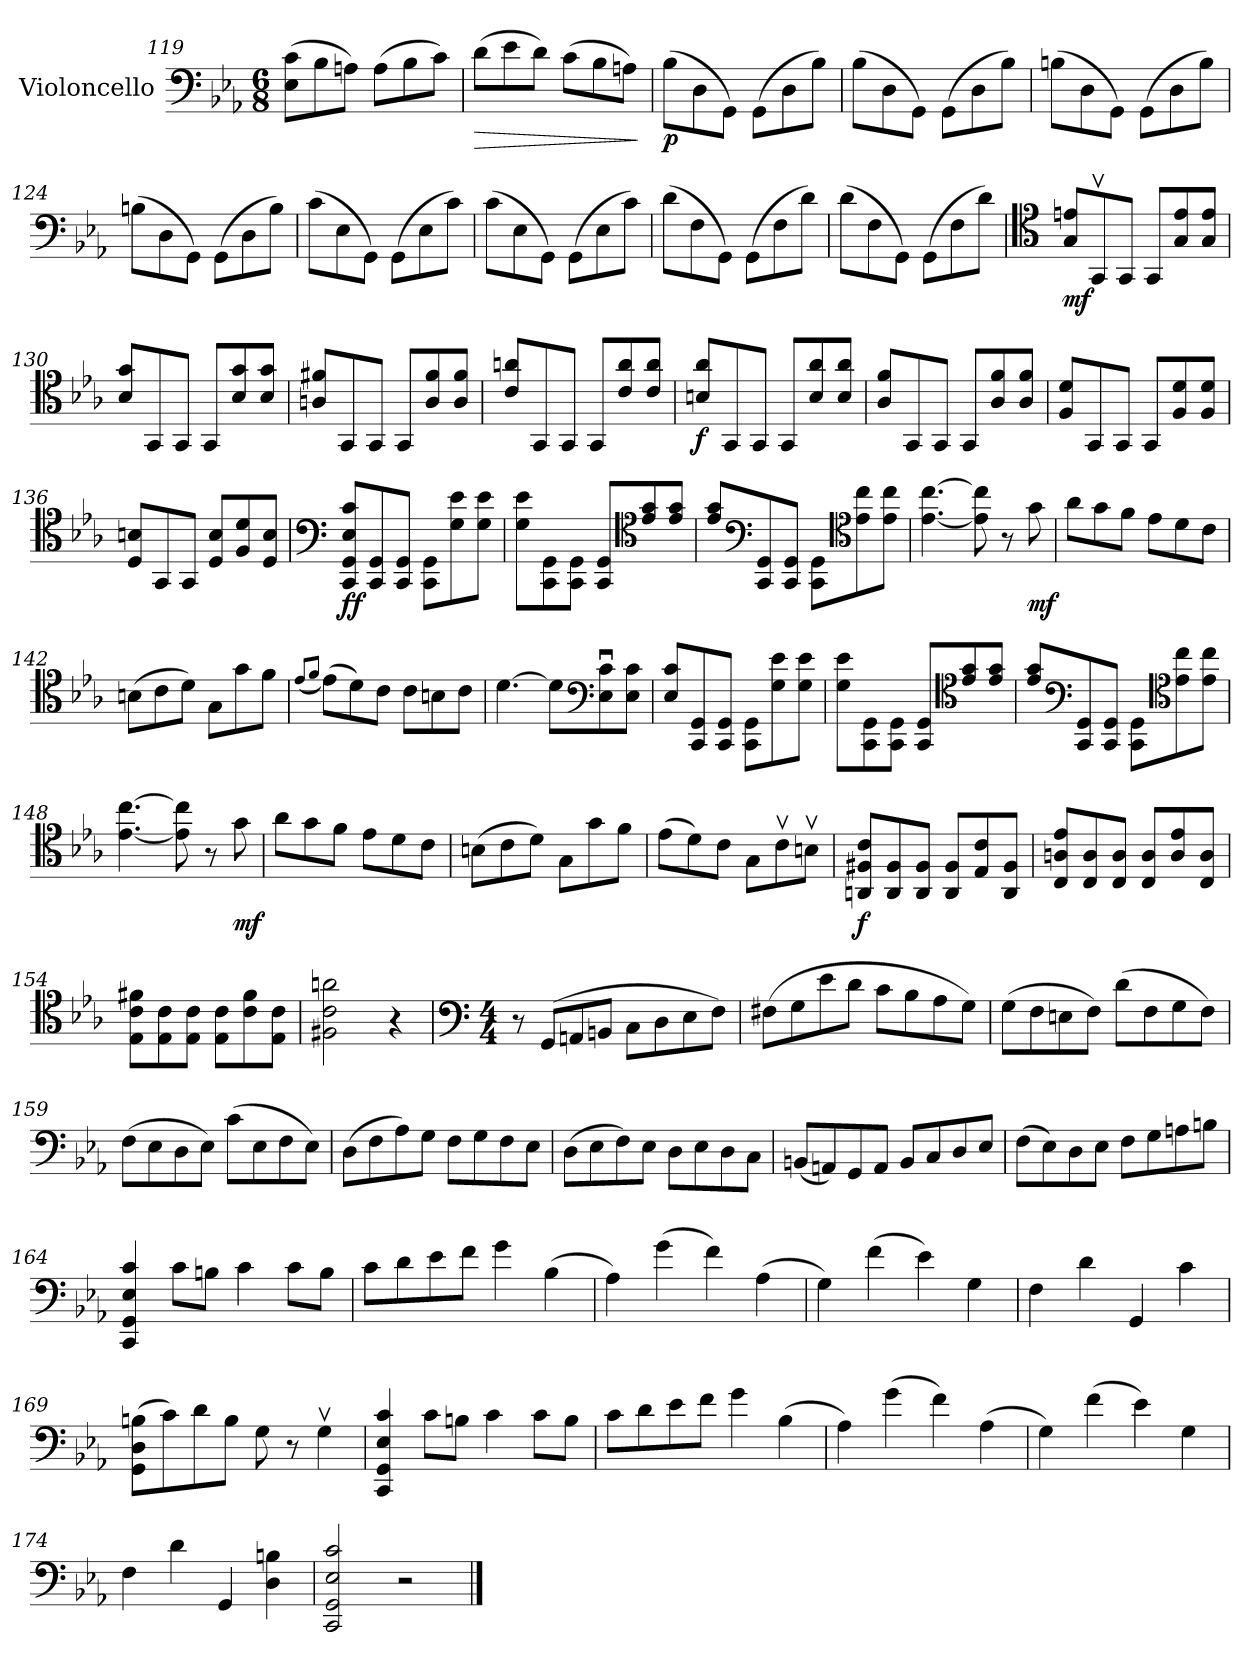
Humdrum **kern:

**kern	**dynam
*part1	*part1
*staff1	*staff1
*I"Violoncello	*
*I'Vlc.	*
*clefF4	*
*k[b-e-a-]	*
*M6/8	*
=119	=119
(8E-\ 8c\L	.
8B-\	.
8An\J)	.
(8A\L	.
8B-\	.
8c\J)	.
=120	=120
!	!LO:HP:b
(8d\L	>
8e-\	.
8d\J)	.
(8c\L	.
8B-\	.
8An\J)	.
.	]
=121	=121
!	!LO:DY:b
(8B-\L	p
8D\	.
8GG\J)	.
(8GG\L	.
8D\	.
8B-\J)	.
=122	=122
(8B-\L	.
8D\	.
8GG\J)	.
(8GG\L	.
8D\	.
8B-\J)	.
=123	=123
(8Bn\L	.
8D\	.
8GG\J)	.
(8GG\L	.
8D\	.
8B\J)	.
!!LO:LB:g=z
=124	=124
(8Bn\L	.
8D\	.
8GG\J)	.
(8GG\L	.
8D\	.
8B\J)	.
=125	=125
(8c\L	.
8E-\	.
8GG\J)	.
(8GG\L	.
8E-\	.
8c\J)	.
=126	=126
(8c\L	.
8E-\	.
8GG\J)	.
(8GG\L	.
8E-\	.
8c\J)	.
=127	=127
(8d\L	.
8F\	.
8GG\J)	.
(8GG\L	.
8F\	.
8d\J)	.
=128	=128
(8d\L	.
8F\	.
8GG\J)	.
(8GG\L	.
8F\	.
8d\J)	.
=129	=129
*clefC4	*
!	!LO:DY:b
8G/ 8en/L	mf
8GGv/	.
8GG/J	.
8GG/L	.
8G/ 8e/	.
8G/ 8e/J	.
!!LO:LB:g=z
=130	=130
8B-/ 8g/L	.
8GG/	.
8GG/J	.
8GG/L	.
8B-/ 8g/	.
8B-/ 8g/J	.
=131	=131
8An/ 8f#X/L	.
8GG/	.
8GG/J	.
8GG/L	.
8A/ 8f#/	.
8A/ 8f#/J	.
=132	=132
8c/ 8an/L	.
8GG/	.
8GG/J	.
8GG/L	.
8c/ 8a/	.
8c/ 8a/J	.
=133	=133
!	!LO:DY:b
8Bn/ 8a-/L	f
8GG/	.
8GG/J	.
8GG/L	.
8B/ 8a-/	.
8B/ 8a-/J	.
=134	=134
8A-/ 8f/L	.
8GG/	.
8GG/J	.
8GG/L	.
8A-/ 8f/	.
8A-/ 8f/J	.
!!LO:LB:g=z
=135	=135
8F/ 8d/L	.
8GG/	.
8GG/J	.
8GG/L	.
8F/ 8d/	.
8F/ 8d/J	.
=136	=136
8D/ 8Bn/L	.
8GG/	.
8GG/J	.
8D/ 8B/L	.
8F/ 8d/	.
8D/ 8B/J	.
=137	=137
*clefF4	*
!	!LO:DY:b
8CC/ 8GG/ 8E-/ 8c/L	ff
8CC/ 8GG/	.
8CC/ 8GG/J	.
8CC\ 8GG\L	.
8G\ 8e-\	.
8G\ 8e-\J	.
=138	=138
8G\ 8e-\L	.
8CC\ 8GG\	.
8CC\ 8GG\J	.
8CC/ 8GG/L	.
*clefC4	*
8e-/ 8g/	.
8e-/ 8g/J	.
=139	=139
8e-/ 8g/L	.
*clefF4	*
8CC/ 8GG/	.
8CC/ 8GG/J	.
8CC\ 8GG\L	.
*clefC4	*
8e-\ 8cc\	.
8e-\ 8cc\J	.
!!LO:LB:g=z
=140	=140
[4.e-\ [4.cc\	.
8e-\] 8cc\]	.
8r	.
!	!LO:DY:b
8g\	mf
=141	=141
8a-\L	.
8g\	.
8f\J	.
8e-\L	.
8d\	.
8c\J	.
=142	=142
(8Bn\L	.
8c\	.
8d\J)	.
8G\L	.
8g\	.
8f\J	.
=143	=143
(8qe-/L	.
8qf/J	.
(8e-\L)	.
8d\)	.
8c\J	.
8c\L	.
8Bn\	.
8c\J	.
=144	=144
[4.d\	.
8d\L]	.
*clefF4	*
8E-\u 8c\u	.
8E-\ 8c\J	.
=145	=145
8E-/ 8c/L	.
8CC/ 8GG/	.
8CC/ 8GG/J	.
8CC\ 8GG\L	.
8G\ 8e-\	.
8G\ 8e-\J	.
!!LO:LB:g=z
=146	=146
8G\ 8e-\L	.
8CC\ 8GG\	.
8CC\ 8GG\J	.
8CC/ 8GG/L	.
*clefC4	*
8e-/ 8g/	.
8e-/ 8g/J	.
=147	=147
8e-/ 8g/L	.
*clefF4	*
8CC/ 8GG/	.
8CC/ 8GG/J	.
8CC\ 8GG\L	.
*clefC4	*
8e-\ 8cc\	.
8e-\ 8cc\J	.
=148	=148
[4.e-\ [4.cc\	.
8e-\] 8cc\]	.
8r	.
!	!LO:DY:b
8g\	mf
=149	=149
8a-\L	.
8g\	.
8f\J	.
8e-\L	.
8d\	.
8c\J	.
=150	=150
(8Bn\L	.
8c\	.
8d\J)	.
8G\L	.
8g\	.
8f\J	.
!!LO:LB:g=z
=151	=151
(8e-\L	.
8d\)	.
8c\J	.
8G\L	.
8cv\	.
8Bnv\J	.
=152	=152
!	!LO:DY:b
8AAn/ 8F#X/ 8c/L	f
8AA/ 8F#/	.
8AA/ 8F#/J	.
8AA/ 8F#/L	.
8E-/ 8c/	.
8AA/ 8F#/J	.
=153	=153
8C/ 8An/ 8e-/L	.
8C/ 8A/	.
8C/ 8A/J	.
8C/ 8A/L	.
8A/ 8e-/	.
8C/ 8A/J	.
=154	=154
8E-\ 8c\ 8f#X\L	.
8E-\ 8c\	.
8E-\ 8c\J	.
8E-\ 8c\L	.
8c\ 8f#\	.
8E-\ 8c\J	.
=155	=155
2F#X\ 2c\ 2an\	.
4r	.
=156	=156
*clefF4	*
*M4/4	*
8r	.
(8GG/L	.
8AAn/	.
8BBn/J	.
8C\L	.
8D\	.
8E-\	.
8F\J)	.
!!LO:LB:g=z
=157	=157
(8F#X\L	.
8G\	.
8e-\	.
8d\J	.
8c\L	.
8B-\	.
8A-\	.
8G\J)	.
=158	=158
(8G\L	.
8F\	.
8En\	.
8F\J)	.
(8d\L	.
8F\	.
8G\	.
8F\J)	.
=159	=159
(8F\L	.
8E-\	.
8D\	.
8E-\J)	.
(8c\L	.
8E-\	.
8F\	.
8E-\J)	.
=160	=160
(8D\L	.
8F\	.
8A-\)	.
8G\J	.
8F\L	.
8G\	.
8F\	.
8E-\J	.
=161	=161
(8D\L	.
8E-\	.
8F\)	.
8E-\J	.
8D\L	.
8E-\	.
8D\	.
8C\J	.
!!LO:LB:g=z
=162	=162
(8BBn/L	.
8AAn/)	.
8GG/	.
8AA/J	.
8BB/L	.
8C/	.
8D/	.
8E-/J	.
=163	=163
(8F\L	.
8E-\)	.
8D\	.
8E-\J	.
8F\L	.
8G\	.
8An\	.
8Bn\J	.
=164	=164
4CC/ 4GG/ 4E-/ 4c/	.
8c\L	.
8Bn\J	.
4c\	.
8c\L	.
8B\J	.
=165	=165
8c\L	.
8d\	.
8e-\	.
8f\J	.
4g\	.
(4B-\	.
=166	=166
4A-\)	.
(4g\	.
4f\)	.
(4A-\	.
!!LO:PB:g=z
=167	=167
4G\)	.
(4f\	.
4e-\)	.
4G\	.
=168	=168
4F\	.
4d\	.
4GG/	.
4c\	.
=169	=169
(8GG\ 8D\ 8Bn\L	.
8c\)	.
8d\	.
8B\J	.
8G\	.
8r	.
4Gv\	.
=170	=170
4CC/ 4GG/ 4E-/ 4c/	.
8c\L	.
8Bn\J	.
4c\	.
8c\L	.
8B\J	.
=171	=171
8c\L	.
8d\	.
8e-\	.
8f\J	.
4g\	.
(4B-\	.
=172	=172
4A-\)	.
(4g\	.
4f\)	.
(4A-\	.
=173	=173
4G\)	.
(4f\	.
4e-\)	.
4G\	.
!!LO:LB:g=z
=174	=174
4F\	.
4d\	.
4GG/	.
4D\ 4Bn\	.
=175	=175
2CC/ 2GG/ 2E-/ 2c/	.
2r	.
==	==
*-	*-
